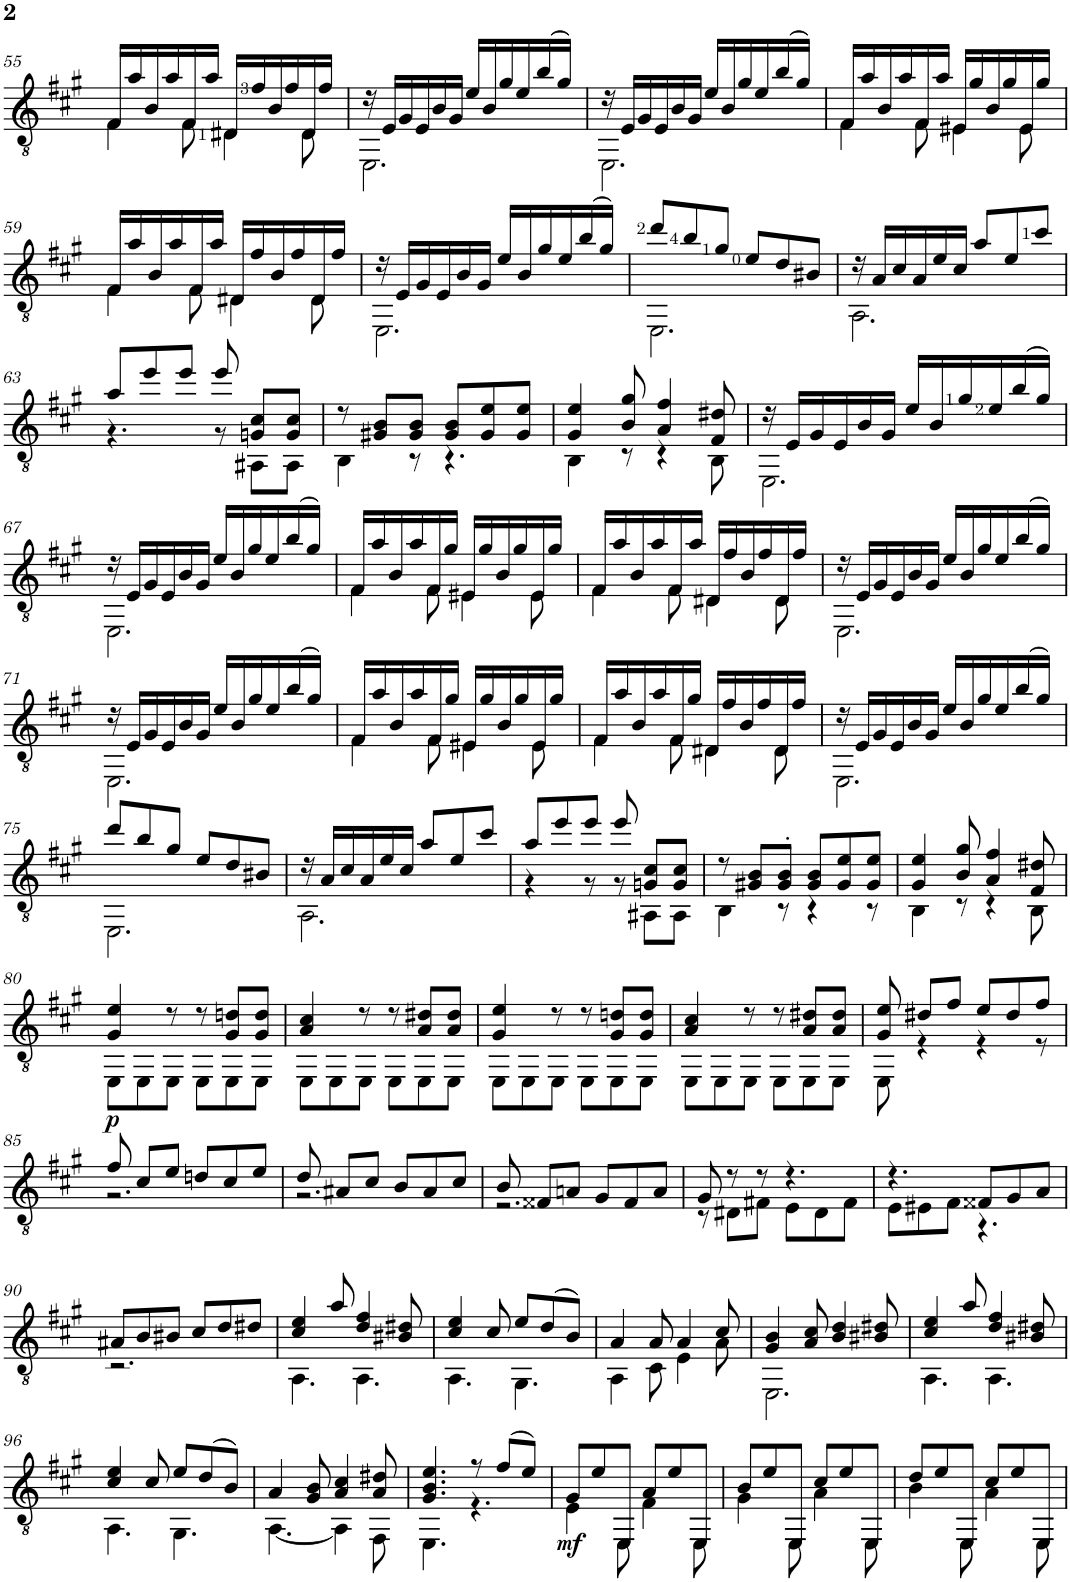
**kern	**dynam
*part1	*part1
*staff1	*staff1
*I"Classical Guitar	*
*I'Guit.	*
!!LO:PB:g=z
*clefGv2	*
*k[f#c#g#]	*
*A:	*
*M6/8	*
=55	=55
*^	*
16F#/LL	4F#\	.
16a/	.	.
16B/	.	.
16a/	.	.
16F#/	8F#\	.
16a/JJ	.	.
16D#X/LL	4D#\	.
16f#/	.	.
16B/	.	.
16f#/	.	.
16D#/	8D#\	.
16f#/JJ	.	.
=56	=56	=56
16r	2.EE\	.
16E/LL	.	.
16G#/	.	.
16E/	.	.
16B/	.	.
16G#/JJ	.	.
16e/LL	.	.
16B/	.	.
16g#/	.	.
16e/	.	.
(>16b/	.	.
16g#/JJ)	.	.
=57	=57	=57
16r	2.EE\	.
16E/LL	.	.
16G#/	.	.
16E/	.	.
16B/	.	.
16G#/JJ	.	.
16e/LL	.	.
16B/	.	.
16g#/	.	.
16e/	.	.
(>16b/	.	.
16g#/JJ)	.	.
=58	=58	=58
16F#/LL	4F#\	.
16a/	.	.
16B/	.	.
16a/	.	.
16F#/	8F#\	.
16a/JJ	.	.
16E#X/LL	4E#\	.
16g#/	.	.
16B/	.	.
16g#/	.	.
16E#/	8E#\	.
16g#/JJ	.	.
!!LO:LB:g=z	!!
=59	=59	=59
16F#/LL	4F#\	.
16a/	.	.
16B/	.	.
16a/	.	.
16F#/	8F#\	.
16a/JJ	.	.
16D#X/LL	4D#\	.
16f#/	.	.
16B/	.	.
16f#/	.	.
16D#/	8D#\	.
16f#/JJ	.	.
=60	=60	=60
16r	2.EE\	.
16E/LL	.	.
16G#/	.	.
16E/	.	.
16B/	.	.
16G#/JJ	.	.
16e/LL	.	.
16B/	.	.
16g#/	.	.
16e/	.	.
(>16b/	.	.
16g#/JJ)	.	.
=61	=61	=61
8dd/L	2.EE\	.
8b/	.	.
8g#/J	.	.
8e/L	.	.
8d/	.	.
8B#X/J	.	.
=62	=62	=62
16r	2.AA\	.
16A/LL	.	.
16c#/	.	.
16A/	.	.
16e/	.	.
16c#/JJ	.	.
8a/L	.	.
8e/	.	.
8cc#/J	.	.
!!LO:LB:g=z	!!
=63	=63	=63
8a/L	4.r	.
8ee/	.	.
8ee/J	.	.
8ee/	8r	.
8Gn/ 8c#/L	8AA#X\L	.
8G/ 8c#/J	8AA#\J	.
=64	=64	=64
8r	4BB\	.
8G#X/ 8B/L	.	.
8G#/ 8B/J	8r	.
8G#/ 8B/L	4.r	.
8G#/ 8e/	.	.
8G#/ 8e/J	.	.
=65	=65	=65
4G#/ 4e/	4BB\	.
8B/ 8g#/	8r	.
4A/ 4f#/	4r	.
8F#/ 8d#X/	8BB\	.
=66	=66	=66
16r	2.EE\	.
16E/LL	.	.
16G#/	.	.
16E/	.	.
16B/	.	.
16G#/JJ	.	.
16e/LL	.	.
16B/	.	.
16g#/	.	.
16e/	.	.
(>16b/	.	.
16g#/JJ)	.	.
!!LO:LB:g=z	!!
=67	=67	=67
16r	2.EE\	.
16E/LL	.	.
16G#/	.	.
16E/	.	.
16B/	.	.
16G#/JJ	.	.
16e/LL	.	.
16B/	.	.
16g#/	.	.
16e/	.	.
(>16b/	.	.
16g#/JJ)	.	.
=68	=68	=68
16F#/LL	4F#\	.
16a/	.	.
16B/	.	.
16a/	.	.
16F#/	8F#\	.
16g#/JJ	.	.
16E#X/LL	4E#\	.
16g#/	.	.
16B/	.	.
16g#/	.	.
16E#/	8E#\	.
16g#/JJ	.	.
=69	=69	=69
16F#/LL	4F#\	.
16a/	.	.
16B/	.	.
16a/	.	.
16F#/	8F#\	.
16a/JJ	.	.
16D#X/LL	4D#\	.
16f#/	.	.
16B/	.	.
16f#/	.	.
16D#/	8D#\	.
16f#/JJ	.	.
=70	=70	=70
16r	2.EE\	.
16E/LL	.	.
16G#/	.	.
16E/	.	.
16B/	.	.
16G#/JJ	.	.
16e/LL	.	.
16B/	.	.
16g#/	.	.
16e/	.	.
(>16b/	.	.
16g#/JJ)	.	.
!!LO:LB:g=z	!!
=71	=71	=71
16r	2.EE\	.
16E/LL	.	.
16G#/	.	.
16E/	.	.
16B/	.	.
16G#/JJ	.	.
16e/LL	.	.
16B/	.	.
16g#/	.	.
16e/	.	.
(>16b/	.	.
16g#/JJ)	.	.
=72	=72	=72
16F#/LL	4F#\	.
16a/	.	.
16B/	.	.
16a/	.	.
16F#/	8F#\	.
16g#/JJ	.	.
16E#X/LL	4E#\	.
16g#/	.	.
16B/	.	.
16g#/	.	.
16E#/	8E#\	.
16g#/JJ	.	.
=73	=73	=73
16F#/LL	4F#\	.
16a/	.	.
16B/	.	.
16a/	.	.
16F#/	8F#\	.
16g#/JJ	.	.
16D#X/LL	4D#\	.
16f#/	.	.
16B/	.	.
16f#/	.	.
16D#/	8D#\	.
16f#/JJ	.	.
=74	=74	=74
16r	2.EE\	.
16E/LL	.	.
16G#/	.	.
16E/	.	.
16B/	.	.
16G#/JJ	.	.
16e/LL	.	.
16B/	.	.
16g#/	.	.
16e/	.	.
(>16b/	.	.
16g#/JJ)	.	.
!!LO:LB:g=z	!!
=75	=75	=75
8dd/L	2.EE\	.
8b/	.	.
8g#/J	.	.
8e/L	.	.
8d/	.	.
8B#X/J	.	.
=76	=76	=76
16r	2.AA\	.
16A/LL	.	.
16c#/	.	.
16A/	.	.
16e/	.	.
16c#/JJ	.	.
8a/L	.	.
8e/	.	.
8cc#/J	.	.
=77	=77	=77
8a/L	4r	.
8ee/	.	.
8ee/J	8r	.
8ee/	8r	.
8Gn/ 8c#/L	8AA#X\L	.
8G/ 8c#/J	8AA#\J	.
=78	=78	=78
8r	4BB\	.
8G#X/ 8B/L	.	.
8G#/' 8B/'J	8r	.
8G#/ 8B/L	4r	.
8G#/ 8e/	.	.
8G#/ 8e/J	8r	.
=79	=79	=79
4G#/ 4e/	4BB\	.
8B/ 8g#/	8r	.
4A/ 4f#/	4r	.
8F#/ 8d#X/	8BB\	.
!!LO:LB:g=z	!!
=80	=80	=80
!	!	!LO:DY:b
4G#/ 4e/	8EE\L	p
.	8EE\	.
8r	8EE\J	.
8r	8EE\L	.
8G#/ 8dn/L	8EE\	.
8G#/ 8d/J	8EE\J	.
=81	=81	=81
4A/ 4c#/	8EE\L	.
.	8EE\	.
8r	8EE\J	.
8r	8EE\L	.
8A/ 8d#X/L	8EE\	.
8A/ 8d#/J	8EE\J	.
=82	=82	=82
4G#/ 4e/	8EE\L	.
.	8EE\	.
8r	8EE\J	.
8r	8EE\L	.
8G#/ 8dn/L	8EE\	.
8G#/ 8d/J	8EE\J	.
=83	=83	=83
4A/ 4c#/	8EE\L	.
.	8EE\	.
8r	8EE\J	.
8r	8EE\L	.
8A/ 8d#X/L	8EE\	.
8A/ 8d#/J	8EE\J	.
=84	=84	=84
8G#/ 8e/	8EE\	.
8d#X/L	4r	.
8f#/J	.	.
8e/L	4r	.
8d#/	.	.
8f#/J	8r	.
!!LO:LB:g=z	!!
=85	=85	=85
8f#/	2.r	.
8c#/L	.	.
8e/J	.	.
8dn/L	.	.
8c#/	.	.
8e/J	.	.
=86	=86	=86
8d/	2.r	.
8A#X/L	.	.
8c#/J	.	.
8B/L	.	.
8A#/	.	.
8c#/J	.	.
=87	=87	=87
8B/	2.r	.
8F##X/L	.	.
8An/J	.	.
8G#/L	.	.
8F##/	.	.
8A/J	.	.
=88	=88	=88
8G#/	8r	.
8r	8D#X\L	.
8r	8F#X\J	.
4.r	8E\L	.
.	8D#\	.
.	8F#\J	.
=89	=89	=89
4.r	8E\L	.
.	8E#X\	.
.	8F#\J	.
8F##X/L	4.r	.
8G#/	.	.
8A/J	.	.
!!LO:LB:g=z	!!
=90	=90	=90
8A#X/L	2.r	.
8B/	.	.
8B#X/J	.	.
8c#/L	.	.
8d/	.	.
8d#X/J	.	.
=91	=91	=91
4c#/ 4e/	4.AA\	.
8a/	.	.
4d/ 4f#/	4.AA\	.
8B#X/ 8d#X/	.	.
=92	=92	=92
4c#/ 4e/	4.AA\	.
8c#/	.	.
8e/L	4.GG#\	.
(>8d/	.	.
8B/J)	.	.
=93	=93	=93
4A/	4AA\	.
8A/	8C#\	.
4A/	4E\	.
8c#/	8A\	.
=94	=94	=94
4G#/ 4B/	2.EE\	.
8A/ 8c#/	.	.
4B/ 4d/	.	.
8B#X/ 8d#X/	.	.
=95	=95	=95
4c#/ 4e/	4.AA\	.
8a/	.	.
4d/ 4f#/	4.AA\	.
8B#X/ 8d#X/	.	.
!!LO:LB:g=z	!!
=96	=96	=96
4c#/ 4e/	4.AA\	.
8c#/	.	.
8e/L	4.GG#\	.
(>8d/	.	.
8B/J)	.	.
=97	=97	=97
4A/	[4.AA\	.
8G#/ 8B/	.	.
4A/ 4c#/	4AA\]	.
8A/ 8d#X/	8FF#\	.
=98	=98	=98
4.G#/ 4.B/ 4.e/	4.EE\	.
8r	4.r	.
(>8f#/L	.	.
8e/J)	.	.
=99	=99	=99
!	!	!LO:DY:b
8G#/L	4E\	mf
8e/	.	.
8EE/J	8EE\	.
8A/L	4F#\	.
8e/	.	.
8EE/J	8EE\	.
=100	=100	=100
8B/L	4G#\	.
8e/	.	.
8EE/J	8EE\	.
8c#/L	4A\	.
8e/	.	.
8EE/J	8EE\	.
=101	=101	=101
8d/L	4B\	.
8e/	.	.
8EE/J	8EE\	.
8c#/L	4A\	.
8e/	.	.
8EE/J	8EE\	.
*v	*v	*
=	=
*-	*-
